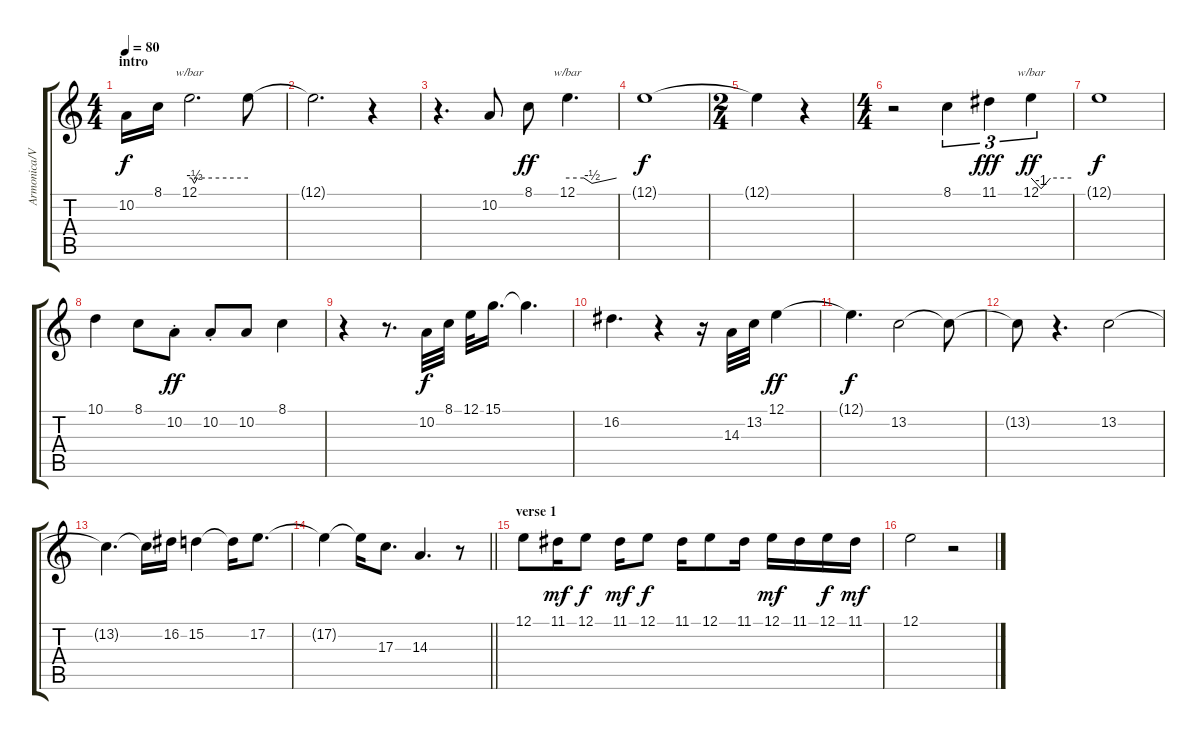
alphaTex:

\track ("Armonica/Vocals(Hogson/Davies)" "Armonica/V") {instrument lead6voice}
\staff {score tabs}
\tuning (E4 B3 G3 D3 A2 E2) {hide}
\ts (4 4)
\section ("" "intro")
\tempo 80
\clef g2
\ks c
10.2.16{dy f instrument harmonica} 8.1.16 12.1.2{d tbe (custom default 0 0 2 0 5 -2 8 0 60 0)} 12.1{t}.8 |
12.1{t}.2{d} r.4 |
r.4{d} 10.2.8 8.1.8{dy ff} 12.1.4{d tbe (custom default 0 0 20 0 30 -2 60 0)} |
12.1{t}.1{dy f} |
\ts (2 4)
12.1{t}.4 r.4 |
\ts (4 4)
r.2 8.1.4{tu (3 2)} 11.1.4{tu (3 2) dy fff} 12.1.4{tu (3 2) tbe (custom default 0 0 15 -4 29 0 60 0) dy ff} |
12.1{t}.1{dy f} |
10.1.4 8.1.8 10.2{st}.8{dy ff} 10.2{st}.8 10.2.8 8.1.4 |
r.4 r.8{d} 10.2.32{dy f} 8.1.32 12.1.32 15.1.16{d} 15.1{t}.4{d} |
16.2.4{d} r.4 r.16 14.3.32 13.2.32 12.1.4{dy ff} |
12.1{t}.4{d dy f} 13.2.2 13.2{t}.8 |
13.2{t}.8 r.4{d} 13.2.2 |
13.2{t}.4{d} 13.2{t}.16 16.2.16 15.2.4 15.2{t}.16 17.2.8{d} |
\barLineRight lightlight
17.2{t}.4 17.2{t}.16 17.3.8{d} 14.3.4{d} r.8 |
\section ("" "verse 1")
12.1.8{instrument lead6voice} 11.1.16{dy mf} 12.1.8{dy f} 11.1.16{dy mf} 12.1.8{dy f} 11.1.16 12.1.8 11.1.16 12.1.16{dy mf} 11.1.16 12.1.16{dy f} 11.1.16{dy mf} |
12.1.2 r.2
